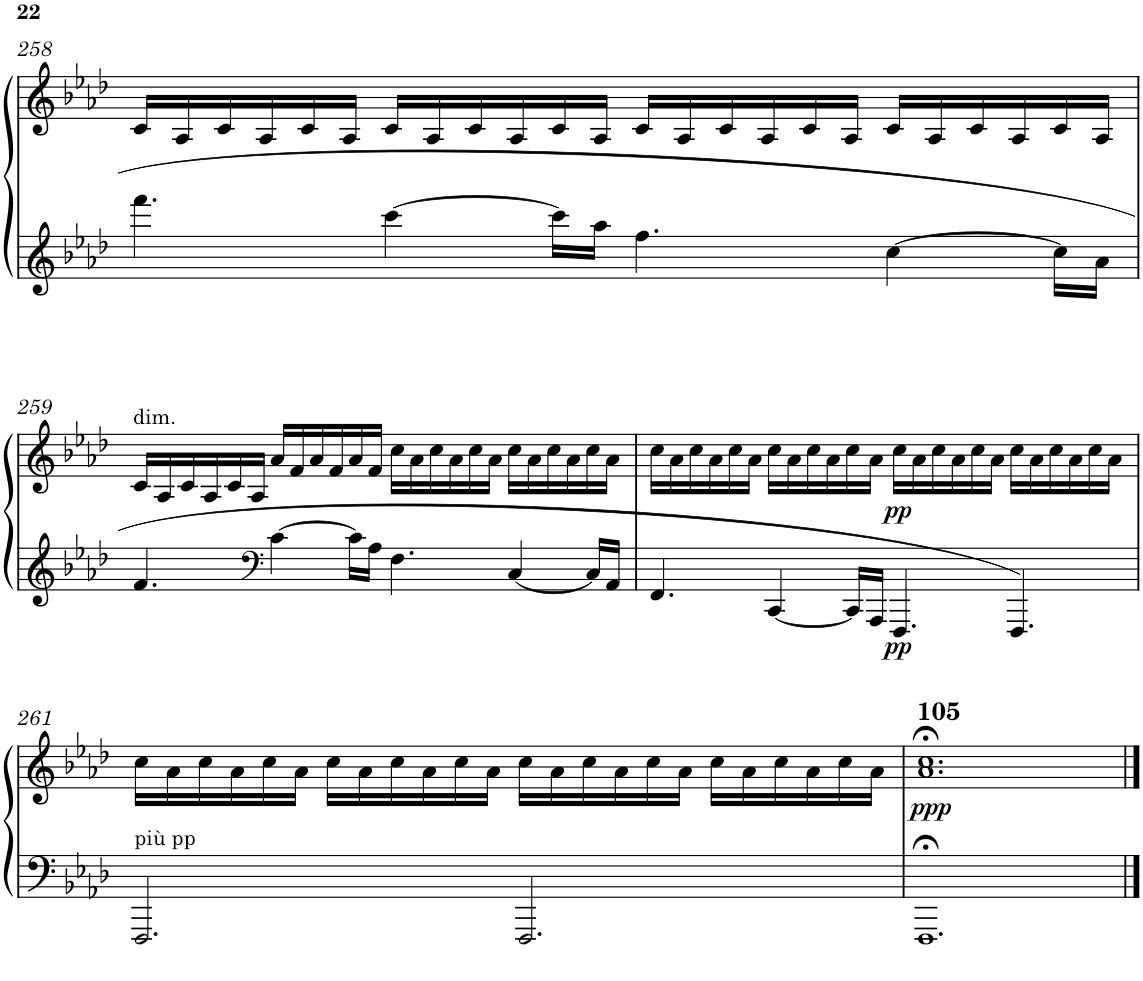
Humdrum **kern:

**kern	**kern	**dynam
*part1	*part1	*part1
*staff2	*staff1	*staff1/2
*I"Piano	*	*
*I'Pno	*	*
!!LO:PB:g=z
*clefG2	*clefG2	*
*k[b-e-a-d-]	*k[b-e-a-d-]	*
*A-:	*A-:	*
*M12/8	*M12/8	*
=258	=258	=258
4.fff\	16c/LL	.
.	16A-/	.
.	16c/	.
.	16A-/	.
.	16c/	.
.	16A-/JJ	.
[4ccc\	16c/LL	.
.	16A-/	.
.	16c/	.
.	16A-/	.
16ccc\LL]	16c/	.
16aa-\JJ	16A-/JJ	.
4.ff\	16c/LL	.
.	16A-/	.
.	16c/	.
.	16A-/	.
.	16c/	.
.	16A-/JJ	.
[4cc\	16c/LL	.
.	16A-/	.
.	16c/	.
.	16A-/	.
16cc\LL]	16c/	.
16a-\JJ	16A-/JJ	.
!!LO:LB:g=z
=259	=259	=259
!	!LO:TX:a:t=dim.	!
4.f/	16c/LL	.
.	16A-/	.
.	16c/	.
.	16A-/	.
.	16c/	.
.	16A-/JJ	.
*clefF4	*	*
[4c\	16a-/LL	.
.	16f/	.
.	16a-/	.
.	16f/	.
16c\LL]	16a-/	.
16A-\JJ	16f/JJ	.
4.F\	16cc\LL	.
.	16a-\	.
.	16cc\	.
.	16a-\	.
.	16cc\	.
.	16a-\JJ	.
[4C/	16cc\LL	.
.	16a-\	.
.	16cc\	.
.	16a-\	.
16C/LL]	16cc\	.
16AA-/JJ	16a-\JJ	.
=260	=260	=260
4.FF/	16cc\LL	.
.	16a-\	.
.	16cc\	.
.	16a-\	.
.	16cc\	.
.	16a-\JJ	.
[4CC/	16cc\LL	.
.	16a-\	.
.	16cc\	.
.	16a-\	.
16CC/LL]	16cc\	.
16AAA-/JJ	16a-\JJ	.
!	!	!LO:DY:b=2
!	!	!LO:DY:n=1:b
4.FFF/	16cc\LL	pp pp
.	16a-\	.
.	16cc\	.
.	16a-\	.
.	16cc\	.
.	16a-\JJ	.
4.FFF/	16cc\LL	.
.	16a-\	.
.	16cc\	.
.	16a-\	.
.	16cc\	.
.	16a-\JJ	.
!!LO:LB:g=z
=261	=261	=261
!LO:TX:a:t=più pp	!	!
2.FFF/	16cc\LL	.
.	16a-\	.
.	16cc\	.
.	16a-\	.
.	16cc\	.
.	16a-\JJ	.
.	16cc\LL	.
.	16a-\	.
.	16cc\	.
.	16a-\	.
.	16cc\	.
.	16a-\JJ	.
2.FFF/	16cc\LL	.
.	16a-\	.
.	16cc\	.
.	16a-\	.
.	16cc\	.
.	16a-\JJ	.
.	16cc\LL	.
.	16a-\	.
.	16cc\	.
.	16a-\	.
.	16cc\	.
.	16a-\JJ	.
=262	=262	=262
!	!LO:TX:a:B:t=105	!
!	!	!LO:DY:b
1.FFF;<	1.a-;< 1.cc;<	ppp
==	==	==
*-	*-	*-
